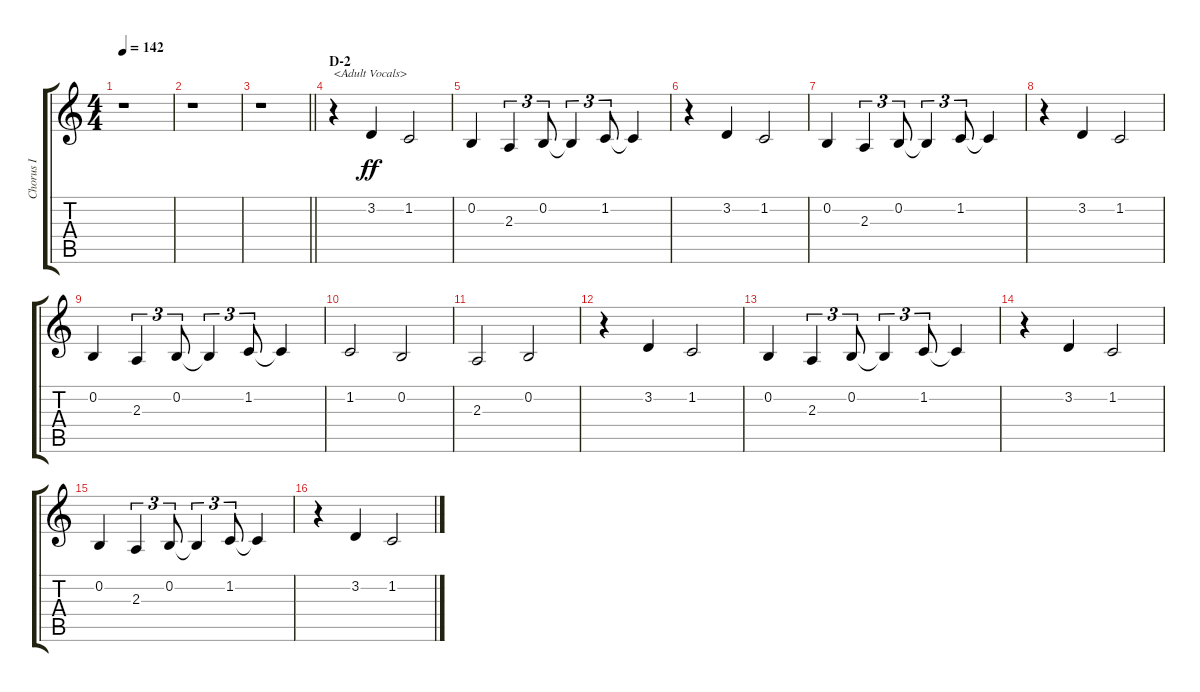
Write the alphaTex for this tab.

\track ("Chorus I" "Chorus I") {instrument voiceoohs}
\staff {score tabs}
\tuning (E4 B3 G3 D3 A2 E2) {hide}
\ts (4 4)
\tempo 142
\clef g2
\ks c
r.1{dy ff} |
r.1 |
\barLineRight lightlight
r.1 |
\section ("" "D-2")
r.4{txt "<Adult Vocals>"} 3.2.4 1.2.2 |
0.2.4 2.3.4{tu (3 2)} 0.2.8{tu (3 2)} 0.2{t}.4{tu (3 2)} 1.2.8{tu (3 2)} 1.2{t}.4 |
r.4 3.2.4 1.2.2 |
0.2.4 2.3.4{tu (3 2)} 0.2.8{tu (3 2)} 0.2{t}.4{tu (3 2)} 1.2.8{tu (3 2)} 1.2{t}.4 |
r.4 3.2.4 1.2.2 |
0.2.4 2.3.4{tu (3 2)} 0.2.8{tu (3 2)} 0.2{t}.4{tu (3 2)} 1.2.8{tu (3 2)} 1.2{t}.4 |
1.2.2 0.2.2 |
2.3.2 0.2.2 |
r.4 3.2.4 1.2.2 |
0.2.4 2.3.4{tu (3 2)} 0.2.8{tu (3 2)} 0.2{t}.4{tu (3 2)} 1.2.8{tu (3 2)} 1.2{t}.4 |
r.4 3.2.4 1.2.2 |
0.2.4 2.3.4{tu (3 2)} 0.2.8{tu (3 2)} 0.2{t}.4{tu (3 2)} 1.2.8{tu (3 2)} 1.2{t}.4 |
r.4 3.2.4 1.2.2
